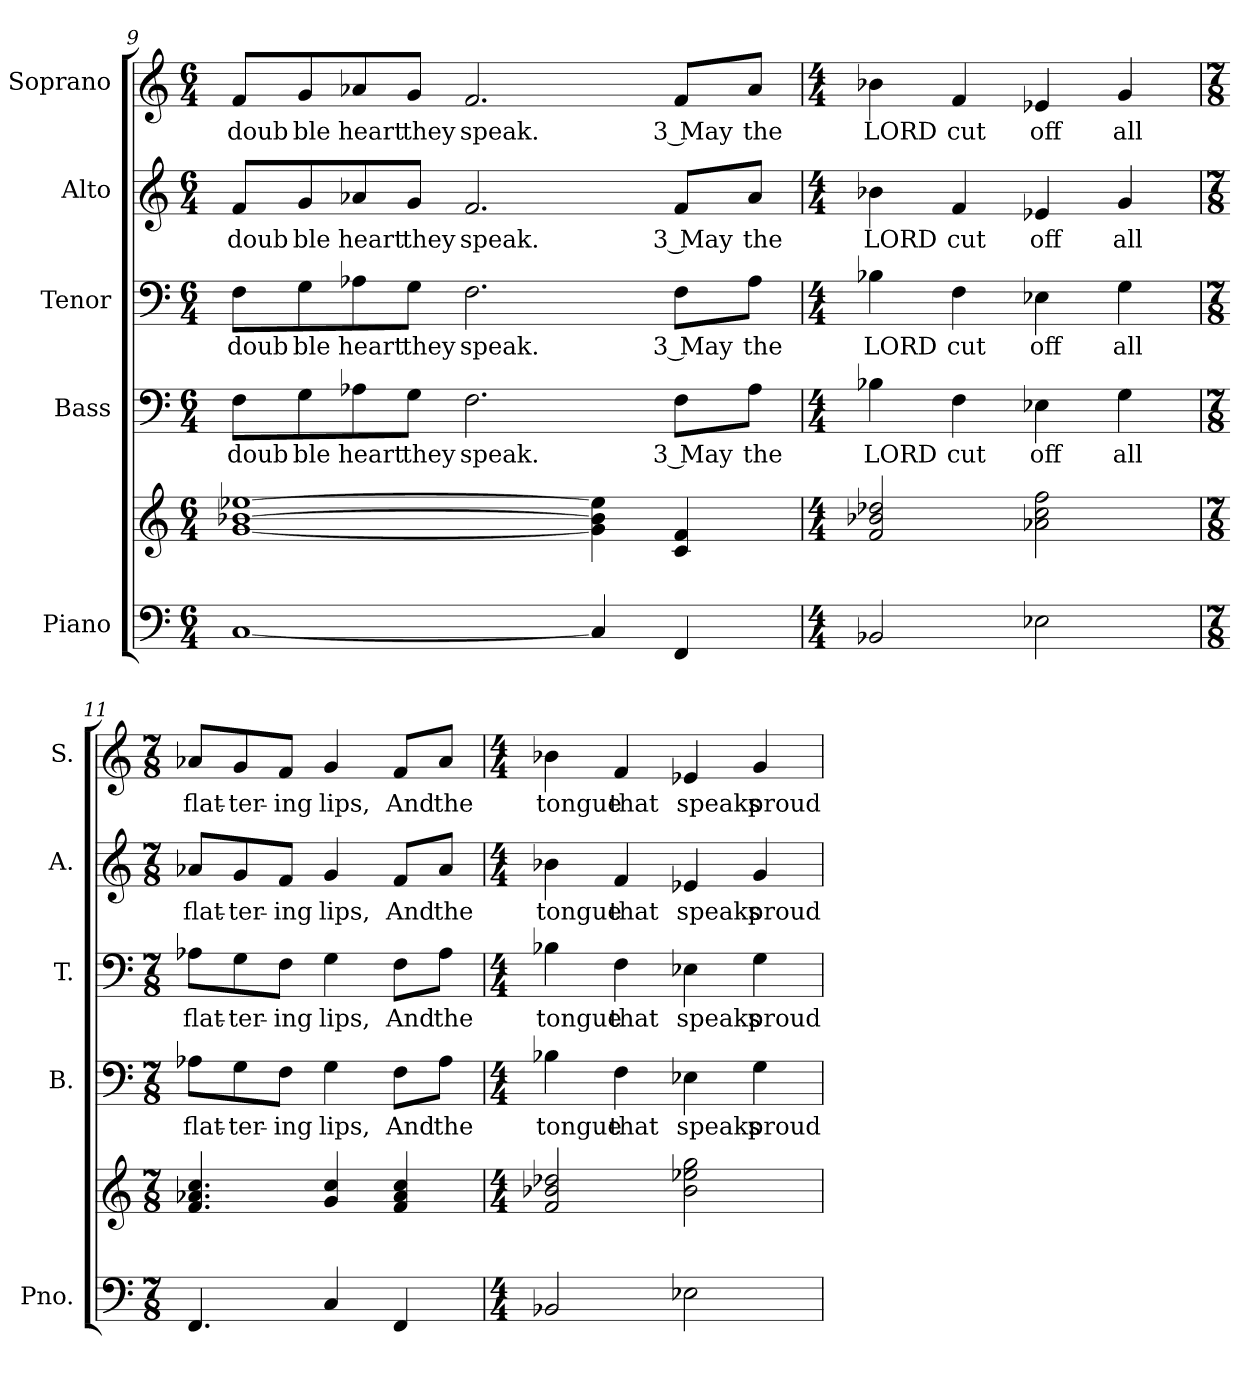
**kern	**kern	**kern	**text	**kern	**text	**kern	**text	**kern	**text
*part5	*part5	*part4	*part4	*part3	*part3	*part2	*part2	*part1	*part1
*staff6	*staff5	*staff4	*staff4	*staff3	*staff3	*staff2	*staff2	*staff1	*staff1
*I"Piano	*	*I"Bass	*	*I"Tenor	*	*I"Alto	*	*I"Soprano	*
*I'Pno.	*	*I'B.	*	*I'T.	*	*I'A.	*	*I'S.	*
!!LO:PB:g=z
*clefF4	*clefG2	*clefF4	*	*clefF4	*	*clefG2	*	*clefG2	*
*k[]	*k[]	*k[]	*	*k[]	*	*k[]	*	*k[]	*
*C:	*C:	*C:	*	*C:	*	*C:	*	*C:	*
*M6/4	*M6/4	*M6/4	*	*M6/4	*	*M6/4	*	*M6/4	*
=9	=9	=9	=9	=9	=9	=9	=9	=9	=9
!	!	!	!LO:LY:b:color=#000000	!	!	!	!	!	!
!	!	!	!	!	!LO:LY:b:color=#000000	!	!	!	!
!	!	!	!	!	!	!	!LO:LY:b:color=#000000	!	!
!	!	!	!	!	!	!	!	!	!LO:LY:b:color=#000000
[<1Ci	[<1gi [>1b-Xi [>1ee-Xi	8Fi\L	doub	8Fi\L	doub	8fi/L	doub	8fi/L	doub
!	!	!	!LO:LY:b:color=#000000	!	!	!	!	!	!
!	!	!	!	!	!LO:LY:b:color=#000000	!	!	!	!
!	!	!	!	!	!	!	!LO:LY:b:color=#000000	!	!
!	!	!	!	!	!	!	!	!	!LO:LY:b:color=#000000
.	.	8Gi\	ble	8Gi\	ble	8gi/	ble	8gi/	ble
!	!	!	!LO:LY:b:color=#000000	!	!	!	!	!	!
!	!	!	!	!	!LO:LY:b:color=#000000	!	!	!	!
!	!	!	!	!	!	!	!LO:LY:b:color=#000000	!	!
!	!	!	!	!	!	!	!	!	!LO:LY:b:color=#000000
.	.	8A-Xi\	heart	8A-Xi\	heart	8a-Xi/	heart	8a-Xi/	heart
!	!	!	!LO:LY:b:color=#000000	!	!	!	!	!	!
!	!	!	!	!	!LO:LY:b:color=#000000	!	!	!	!
!	!	!	!	!	!	!	!LO:LY:b:color=#000000	!	!
!	!	!	!	!	!	!	!	!	!LO:LY:b:color=#000000
.	.	8Gi\J	they	8Gi\J	they	8gi/J	they	8gi/J	they
!	!	!	!LO:LY:b:color=#000000	!	!	!	!	!	!
!	!	!	!	!	!LO:LY:b:color=#000000	!	!	!	!
!	!	!	!	!	!	!	!LO:LY:b:color=#000000	!	!
!	!	!	!	!	!	!	!	!	!LO:LY:b:color=#000000
.	.	2.Fi\	speak.	2.Fi\	speak.	2.fi/	speak.	2.fi/	speak.
4Ci/]	4gi\] 4b-i] 4ee-i]	.	.	.	.	.	.	.	.
!	!	!	!LO:LY:b:color=#000000	!	!	!	!	!	!
!	!	!	!	!	!LO:LY:b:color=#000000	!	!	!	!
!	!	!	!	!	!	!	!LO:LY:b:color=#000000	!	!
!	!	!	!	!	!	!	!	!	!LO:LY:b:color=#000000
4FFi/	4ci/ 4fi	8Fi\L	3 May	8Fi\L	3 May	8fi/L	3 May	8fi/L	3 May
!	!	!	!LO:LY:b:color=#000000	!	!	!	!	!	!
!	!	!	!	!	!LO:LY:b:color=#000000	!	!	!	!
!	!	!	!	!	!	!	!LO:LY:b:color=#000000	!	!
!	!	!	!	!	!	!	!	!	!LO:LY:b:color=#000000
.	.	8A-i\J	the	8A-i\J	the	8a-i/J	the	8a-i/J	the
=10	=10	=10	=10	=10	=10	=10	=10	=10	=10
*M4/4	*M4/4	*M4/4	*	*M4/4	*	*M4/4	*	*M4/4	*
!	!	!	!LO:LY:b:color=#000000	!	!	!	!	!	!
!	!	!	!	!	!LO:LY:b:color=#000000	!	!	!	!
!	!	!	!	!	!	!	!LO:LY:b:color=#000000	!	!
!	!	!	!	!	!	!	!	!	!LO:LY:b:color=#000000
2BB-Xi/	2fi/ 2b-Xi 2dd-Xi	4B-Xi\	LORD	4B-Xi\	LORD	4b-Xi\	LORD	4b-Xi\	LORD
!	!	!	!LO:LY:b:color=#000000	!	!	!	!	!	!
!	!	!	!	!	!LO:LY:b:color=#000000	!	!	!	!
!	!	!	!	!	!	!	!LO:LY:b:color=#000000	!	!
!	!	!	!	!	!	!	!	!	!LO:LY:b:color=#000000
.	.	4Fi\	cut	4Fi\	cut	4fi/	cut	4fi/	cut
!	!	!	!LO:LY:b:color=#000000	!	!	!	!	!	!
!	!	!	!	!	!LO:LY:b:color=#000000	!	!	!	!
!	!	!	!	!	!	!	!LO:LY:b:color=#000000	!	!
!	!	!	!	!	!	!	!	!	!LO:LY:b:color=#000000
2E-Xi\	2a-Xi\ 2cci 2ffi	4E-Xi\	off	4E-Xi\	off	4e-Xi/	off	4e-Xi/	off
!	!	!	!LO:LY:b:color=#000000	!	!	!	!	!	!
!	!	!	!	!	!LO:LY:b:color=#000000	!	!	!	!
!	!	!	!	!	!	!	!LO:LY:b:color=#000000	!	!
!	!	!	!	!	!	!	!	!	!LO:LY:b:color=#000000
.	.	4Gi\	all	4Gi\	all	4gi/	all	4gi/	all
!!LO:PB:g=z
=11	=11	=11	=11	=11	=11	=11	=11	=11	=11
*M7/8	*M7/8	*M7/8	*	*M7/8	*	*M7/8	*	*M7/8	*
!	!	!	!LO:LY:b:color=#000000	!	!	!	!	!	!
!	!	!	!	!	!LO:LY:b:color=#000000	!	!	!	!
!	!	!	!	!	!	!	!LO:LY:b:color=#000000	!	!
!	!	!	!	!	!	!	!	!	!LO:LY:b:color=#000000
4.FFi/	4.fi/ 4.a-Xi 4.cci	8A-Xi\L	flat-	8A-Xi\L	flat-	8a-Xi/L	flat-	8a-Xi/L	flat-
!	!	!	!LO:LY:b:color=#000000	!	!	!	!	!	!
!	!	!	!	!	!LO:LY:b:color=#000000	!	!	!	!
!	!	!	!	!	!	!	!LO:LY:b:color=#000000	!	!
!	!	!	!	!	!	!	!	!	!LO:LY:b:color=#000000
.	.	8Gi\	-ter-	8Gi\	-ter-	8gi/	-ter-	8gi/	-ter-
!	!	!	!LO:LY:b:color=#000000	!	!	!	!	!	!
!	!	!	!	!	!LO:LY:b:color=#000000	!	!	!	!
!	!	!	!	!	!	!	!LO:LY:b:color=#000000	!	!
!	!	!	!	!	!	!	!	!	!LO:LY:b:color=#000000
.	.	8Fi\J	-ing	8Fi\J	-ing	8fi/J	-ing	8fi/J	-ing
!	!	!	!LO:LY:b:color=#000000	!	!	!	!	!	!
!	!	!	!	!	!LO:LY:b:color=#000000	!	!	!	!
!	!	!	!	!	!	!	!LO:LY:b:color=#000000	!	!
!	!	!	!	!	!	!	!	!	!LO:LY:b:color=#000000
4Ci/	4gi/ 4cci	4Gi\	lips,	4Gi\	lips,	4gi/	lips,	4gi/	lips,
!	!	!	!LO:LY:b:color=#000000	!	!	!	!	!	!
!	!	!	!	!	!LO:LY:b:color=#000000	!	!	!	!
!	!	!	!	!	!	!	!LO:LY:b:color=#000000	!	!
!	!	!	!	!	!	!	!	!	!LO:LY:b:color=#000000
4FFi/	4fi/ 4a-i 4cci	8Fi\L	And	8Fi\L	And	8fi/L	And	8fi/L	And
!	!	!	!LO:LY:b:color=#000000	!	!	!	!	!	!
!	!	!	!	!	!LO:LY:b:color=#000000	!	!	!	!
!	!	!	!	!	!	!	!LO:LY:b:color=#000000	!	!
!	!	!	!	!	!	!	!	!	!LO:LY:b:color=#000000
.	.	8A-i\J	the	8A-i\J	the	8a-i/J	the	8a-i/J	the
=12	=12	=12	=12	=12	=12	=12	=12	=12	=12
*M4/4	*M4/4	*M4/4	*	*M4/4	*	*M4/4	*	*M4/4	*
!	!	!	!LO:LY:b:color=#000000	!	!	!	!	!	!
!	!	!	!	!	!LO:LY:b:color=#000000	!	!	!	!
!	!	!	!	!	!	!	!LO:LY:b:color=#000000	!	!
!	!	!	!	!	!	!	!	!	!LO:LY:b:color=#000000
2BB-Xi/	2fi/ 2b-Xi 2dd-Xi	4B-Xi\	tongue	4B-Xi\	tongue	4b-Xi\	tongue	4b-Xi\	tongue
!	!	!	!LO:LY:b:color=#000000	!	!	!	!	!	!
!	!	!	!	!	!LO:LY:b:color=#000000	!	!	!	!
!	!	!	!	!	!	!	!LO:LY:b:color=#000000	!	!
!	!	!	!	!	!	!	!	!	!LO:LY:b:color=#000000
.	.	4Fi\	that	4Fi\	that	4fi/	that	4fi/	that
!	!	!	!LO:LY:b:color=#000000	!	!	!	!	!	!
!	!	!	!	!	!LO:LY:b:color=#000000	!	!	!	!
!	!	!	!	!	!	!	!LO:LY:b:color=#000000	!	!
!	!	!	!	!	!	!	!	!	!LO:LY:b:color=#000000
2E-Xi\	2b-i\ 2ee-Xi 2ggi	4E-Xi\	speaks	4E-Xi\	speaks	4e-Xi/	speaks	4e-Xi/	speaks
!	!	!	!LO:LY:b:color=#000000	!	!	!	!	!	!
!	!	!	!	!	!LO:LY:b:color=#000000	!	!	!	!
!	!	!	!	!	!	!	!LO:LY:b:color=#000000	!	!
!	!	!	!	!	!	!	!	!	!LO:LY:b:color=#000000
.	.	4Gi\	proud	4Gi\	proud	4gi/	proud	4gi/	proud
=	=	=	=	=	=	=	=	=	=
*-	*-	*-	*-	*-	*-	*-	*-	*-	*-
